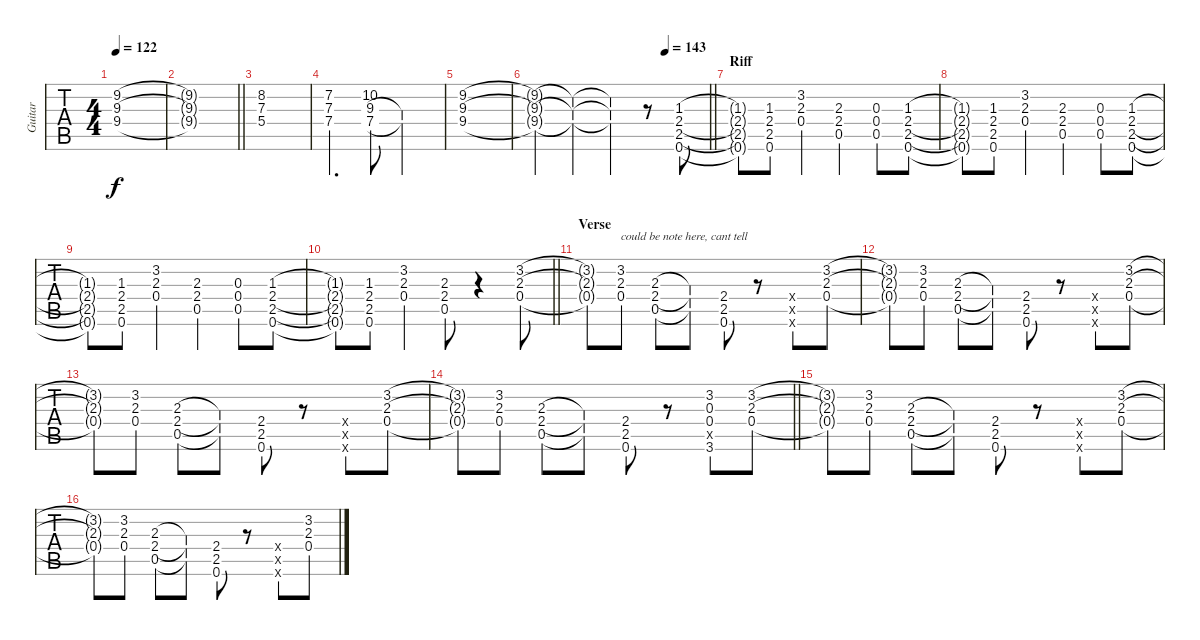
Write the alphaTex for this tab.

\track ("Guitar" "Guitar") {instrument distortionguitar}
\staff {tabs}
\tuning (F4 C4 Ab3 Eb3 Bb2 F2) {hide}
\ts (4 4)
\tempo 122
\clef g2
\ks c
(9.2 9.3 9.4).1{dy f} |
\barLineRight lightlight
(9.2{t} 9.3{t} 9.4{t}).1 |
(8.2 7.3 5.4).1 |
(7.2 7.3 7.4).4{d} (10.2 9.3 7.4).8 (9.3{t} 7.4{t}).2 |
(9.2 9.3 9.4).1 |
\tempo (143 0.75)
\barLineRight lightlight
(9.2{t} 9.3{t} 9.4{t}).4 (9.2{t} 9.3{t} 9.4{t}).4 (9.2{t} 9.3{t} 9.4{t}).4 r.8 (1.3 2.4 2.5 0.6).8 |
\section ("" "Riff")
(1.3{t} 2.4{t} 2.5{t} 0.6{t}).8 (1.3 2.4 2.5 0.6).8 (3.2 2.3 0.4).4 (2.3 2.4 0.5).4 (0.3 0.4 0.5).8 (1.3 2.4 2.5 0.6).8 |
(1.3{t} 2.4{t} 2.5{t} 0.6{t}).8 (1.3 2.4 2.5 0.6).8 (3.2 2.3 0.4).4 (2.3 2.4 0.5).4 (0.3 0.4 0.5).8 (1.3 2.4 2.5 0.6).8 |
(1.3{t} 2.4{t} 2.5{t} 0.6{t}).8 (1.3 2.4 2.5 0.6).8 (3.2 2.3 0.4).4 (2.3 2.4 0.5).4 (0.3 0.4 0.5).8 (1.3 2.4 2.5 0.6).8 |
\barLineRight lightlight
(1.3{t} 2.4{t} 2.5{t} 0.6{t}).8 (1.3 2.4 2.5 0.6).8 (3.2 2.3 0.4).4 (2.3 2.4 0.5).8 r.4 (3.2 2.3 0.4).8 |
\section ("" "Verse")
(3.2{t} 2.3{t} 0.4{t}).8 (3.2 2.3 0.4).8{txt "could be note here, cant tell"} (2.3 2.4 0.5).8 (2.3{t} 2.4{t} 0.5{t}).8 (2.4 2.5 0.6).8 r.8 (2.4{x} 2.5{x} 0.6{x}).8 (3.2 2.3 0.4).8 |
(3.2{t} 2.3{t} 0.4{t}).8 (3.2 2.3 0.4).8 (2.3 2.4 0.5).8 (2.3{t} 2.4{t} 0.5{t}).8 (2.4 2.5 0.6).8 r.8 (2.4{x} 2.5{x} 0.6{x}).8 (3.2 2.3 0.4).8 |
(3.2{t} 2.3{t} 0.4{t}).8 (3.2 2.3 0.4).8 (2.3 2.4 0.5).8 (2.3{t} 2.4{t} 0.5{t}).8 (2.4 2.5 0.6).8 r.8 (2.4{x} 2.5{x} 0.6{x}).8 (3.2 2.3 0.4).8 |
\barLineRight lightlight
(3.2{t} 2.3{t} 0.4{t}).8 (3.2 2.3 0.4).8 (2.3 2.4 0.5).8 (2.3{t} 2.4{t} 0.5{t}).8 (2.4 2.5 0.6).8 r.8 (3.2 0.3 0.4 0.5{x} 3.6).8 (3.2 2.3 0.4).8 |
(3.2{t} 2.3{t} 0.4{t}).8 (3.2 2.3 0.4).8 (2.3 2.4 0.5).8 (2.3{t} 2.4{t} 0.5{t}).8 (2.4 2.5 0.6).8 r.8 (2.4{x} 2.5{x} 0.6{x}).8 (3.2 2.3 0.4).8 |
(3.2{t} 2.3{t} 0.4{t}).8 (3.2 2.3 0.4).8 (2.3 2.4 0.5).8 (2.3{t} 2.4{t} 0.5{t}).8 (2.4 2.5 0.6).8 r.8 (2.4{x} 2.5{x} 0.6{x}).8 (3.2 2.3 0.4).8
